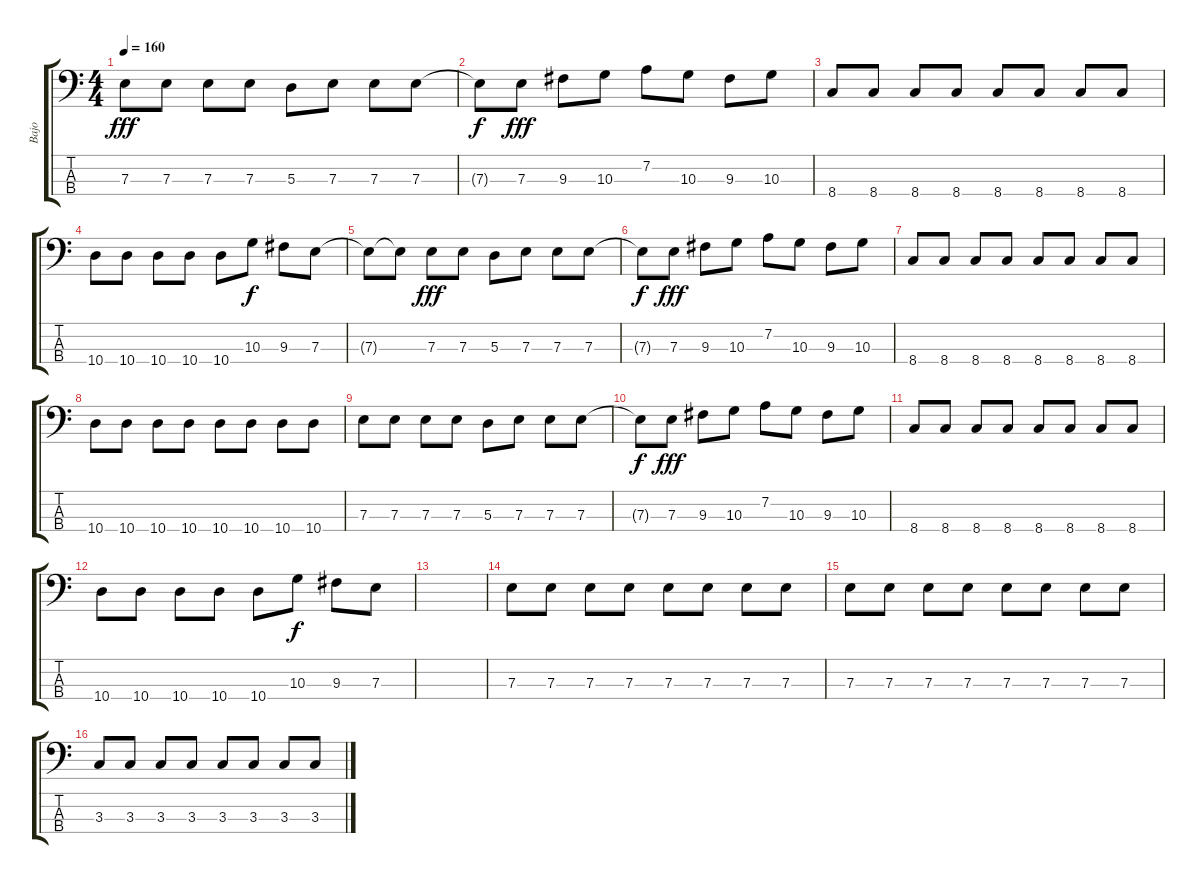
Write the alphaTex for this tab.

\track ("Bajo" "Bajo") {instrument electricbassfinger}
\staff {score tabs}
\tuning (G2 D2 A1 E1) {hide}
\ts (4 4)
\tempo 160
\clef f4
\ks c
7.3.8{dy fff} 7.3.8 7.3.8 7.3.8 5.3.8 7.3.8 7.3.8 7.3.8 |
7.3{t}.8{dy f} 7.3.8{dy fff} 9.3.8 10.3.8 7.2.8 10.3.8 9.3.8 10.3.8 |
8.4.8 8.4.8 8.4.8 8.4.8 8.4.8 8.4.8 8.4.8 8.4.8 |
10.4.8 10.4.8 10.4.8 10.4.8 10.4.8 10.3.8{dy f} 9.3.8 7.3.8 |
7.3{t}.8 7.3{t}.8 7.3.8{dy fff} 7.3.8 5.3.8 7.3.8 7.3.8 7.3.8 |
7.3{t}.8{dy f} 7.3.8{dy fff} 9.3.8 10.3.8 7.2.8 10.3.8 9.3.8 10.3.8 |
8.4.8 8.4.8 8.4.8 8.4.8 8.4.8 8.4.8 8.4.8 8.4.8 |
10.4.8 10.4.8 10.4.8 10.4.8 10.4.8 10.4.8 10.4.8 10.4.8 |
7.3.8 7.3.8 7.3.8 7.3.8 5.3.8 7.3.8 7.3.8 7.3.8 |
7.3{t}.8{dy f} 7.3.8{dy fff} 9.3.8 10.3.8 7.2.8 10.3.8 9.3.8 10.3.8 |
8.4.8 8.4.8 8.4.8 8.4.8 8.4.8 8.4.8 8.4.8 8.4.8 |
10.4.8 10.4.8 10.4.8 10.4.8 10.4.8 10.3.8{dy f} 9.3.8 7.3.8 |
|
7.3.8 7.3.8 7.3.8 7.3.8 7.3.8 7.3.8 7.3.8 7.3.8 |
7.3.8 7.3.8 7.3.8 7.3.8 7.3.8 7.3.8 7.3.8 7.3.8 |
3.3.8 3.3.8 3.3.8 3.3.8 3.3.8 3.3.8 3.3.8 3.3.8
